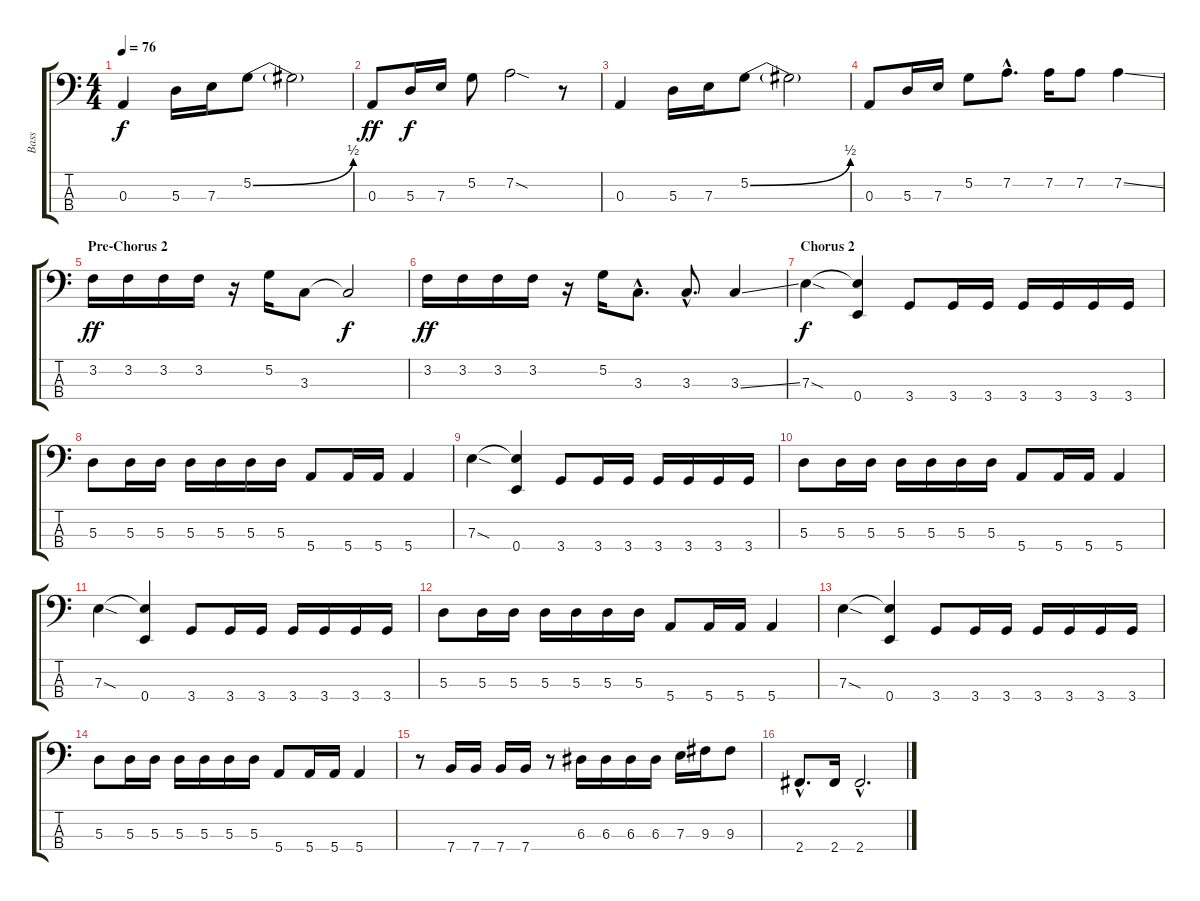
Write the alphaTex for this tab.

\track ("Bass" "Bass") {instrument electricbassfinger}
\staff {score tabs}
\tuning (G2 D2 A1 E1) {hide}
\ts (4 4)
\tempo 76
\clef f4
\ks c
0.3.4{dy f} 5.3.16 7.3.16 5.2{be (bend 0 0 60 2)}.8 5.2{t}.2 |
0.3.8{dy ff} 5.3.16{dy f} 7.3.16 5.2.8 7.2{sod}.2 r.8 |
0.3.4 5.3.16 7.3.16 5.2{be (bend 0 0 60 2)}.8 5.2{t}.2 |
0.3.8 5.3.16 7.3.16 5.2.8 7.2{hac}.8{d} 7.2.16 7.2.8 7.2{ss}.4 |
\section ("" "Pre-Chorus 2")
3.2.16{dy ff} 3.2.16 3.2.16 3.2.16 r.16 5.2.16 3.3.8 3.3{t}.2{dy f} |
3.2.16{dy ff} 3.2.16 3.2.16 3.2.16 r.16 5.2.16 3.3{hac}.8{d} 3.3{hac}.8{d} 3.3{ss}.4 |
\section ("" "Chorus 2")
7.3{sod}.4{dy f} (7.3{t} 0.4).4 3.4.8 3.4.16 3.4.16 3.4.16 3.4.16 3.4.16 3.4.16 |
5.3.8 5.3.16 5.3.16 5.3.16 5.3.16 5.3.16 5.3.16 5.4.8 5.4.16 5.4.16 5.4.4 |
7.3{sod}.4 (7.3{t} 0.4).4 3.4.8 3.4.16 3.4.16 3.4.16 3.4.16 3.4.16 3.4.16 |
5.3.8 5.3.16 5.3.16 5.3.16 5.3.16 5.3.16 5.3.16 5.4.8 5.4.16 5.4.16 5.4.4 |
7.3{sod}.4 (7.3{t} 0.4).4 3.4.8 3.4.16 3.4.16 3.4.16 3.4.16 3.4.16 3.4.16 |
5.3.8 5.3.16 5.3.16 5.3.16 5.3.16 5.3.16 5.3.16 5.4.8 5.4.16 5.4.16 5.4.4 |
7.3{sod}.4 (7.3{t} 0.4).4 3.4.8 3.4.16 3.4.16 3.4.16 3.4.16 3.4.16 3.4.16 |
5.3.8 5.3.16 5.3.16 5.3.16 5.3.16 5.3.16 5.3.16 5.4.8 5.4.16 5.4.16 5.4.4 |
r.8 7.4.16 7.4.16 7.4.16 7.4.16 r.8 6.3.16 6.3.16 6.3.16 6.3.16 7.3.16 9.3.16 9.3.8 |
2.4{hac}.8{d} 2.4.16 2.4{hac}.2{d}
